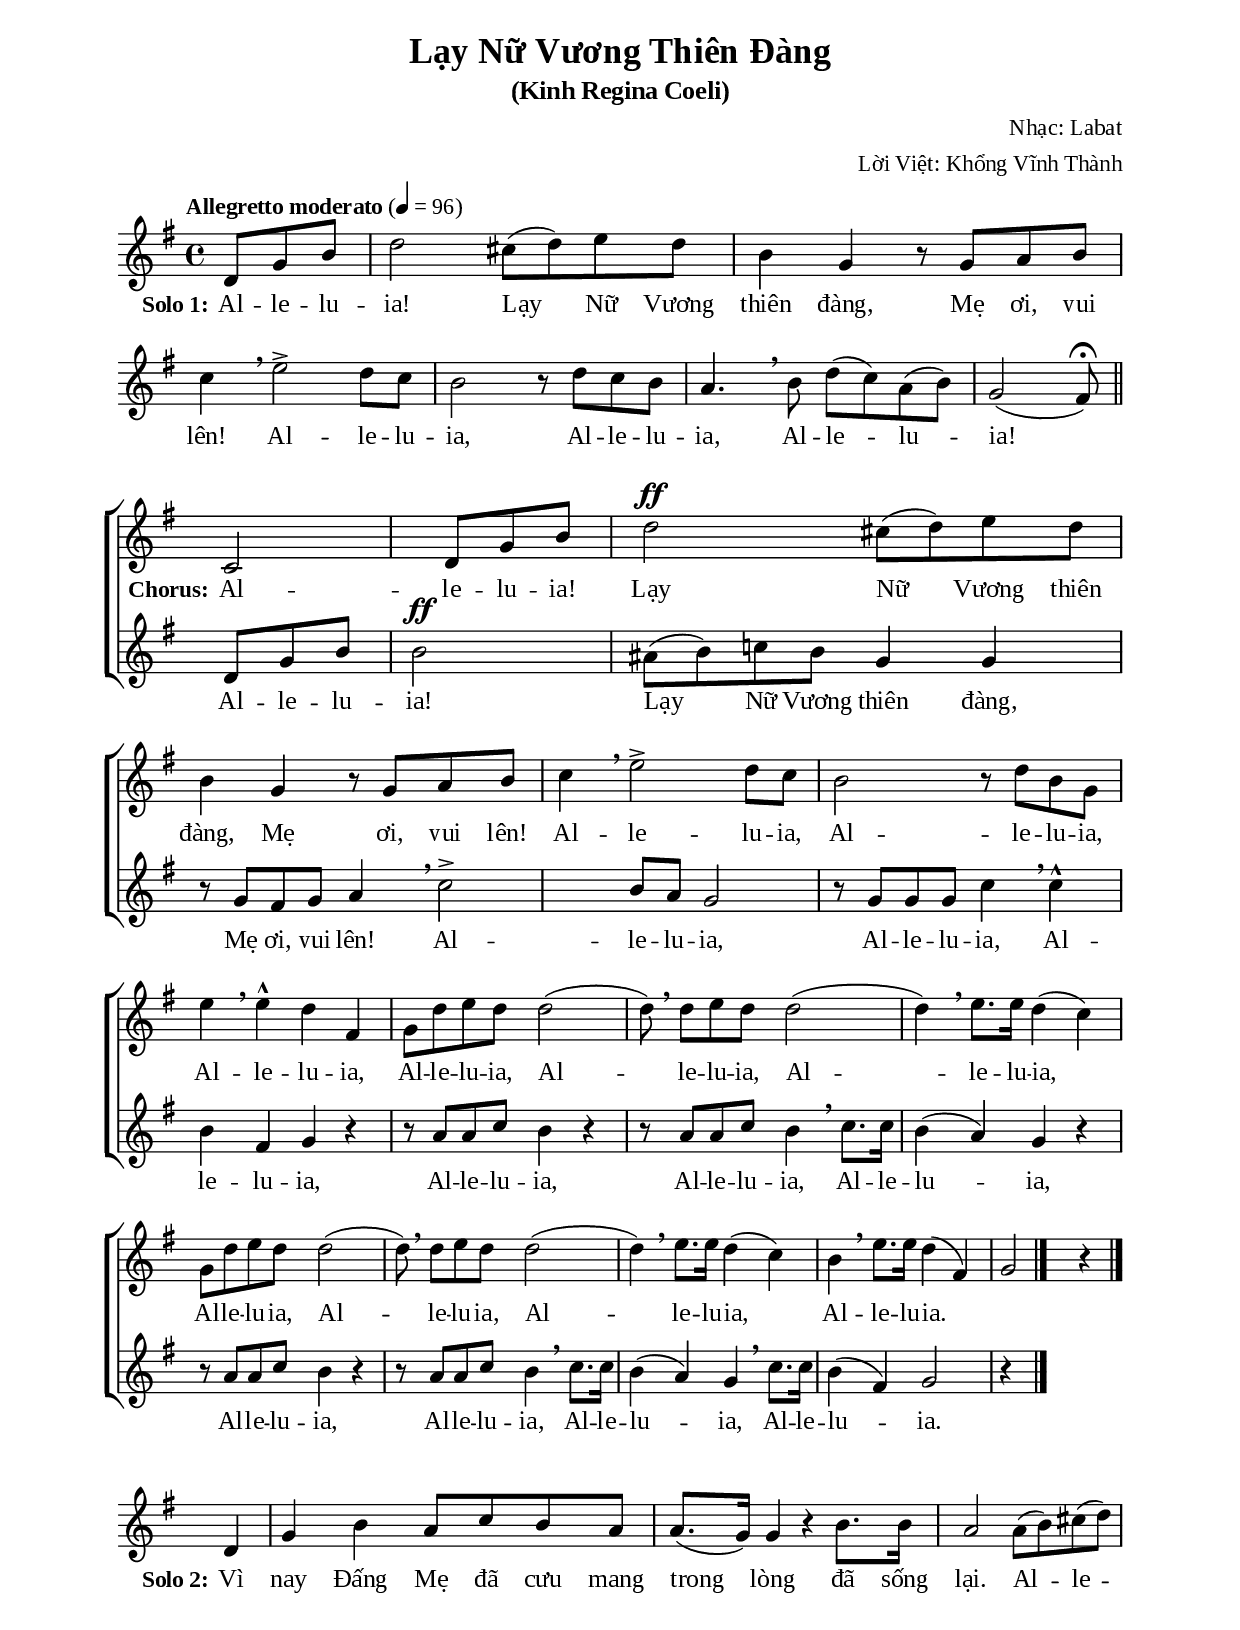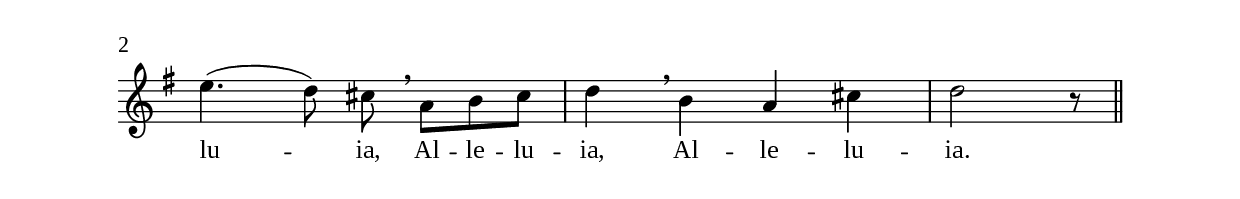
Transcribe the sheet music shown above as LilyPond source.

% Cài đặt chung
\version "2.20.0"
\include "english.ly"

\header {
  title = "Lạy Nữ Vương Thiên Đàng"
  subtitle = "(Kinh Regina Coeli)"
  composer = "Nhạc: Labat"
  arranger = "Lời Việt: Khổng Vĩnh Thành"
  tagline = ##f
}

global = {
  \key g \major
  \time 4/4
}

\paper {
  #(set-paper-size "a4")
  top-margin = 15\mm
  bottom-margin = 15\mm
  left-margin = 20\mm
  right-margin = 20\mm
  indent = #0
  #(define fonts
	 (make-pango-font-tree "Liberation Serif"
	 		       "Liberation Serif"
			       "Liberation Serif"
			       (/ 20 20)))
}

inNghieng = { \override LyricText.font-shape = #'italic }

% Nhạc điệp khúc
nhacSoloMot = \relative c' {
  \tempo "Allegretto moderato" 4 = 96
  \override Lyrics.LyricSpace.minimum-distance = #2.5
  \override Score.BarNumber.break-visibility = ##(#f #f #f)
  \partial 4. d8 g b |
  d2 cs8 (d) e d |
  b4 g r8 g a b |
  c4 \breathe e2 -> d8 c |
  b2 r8 d c b |
  a4. \breathe b8 d (c) a (b) |
  g2 (fs8) \fermata \bar "||"
}

nhacDiepKhucSop = \relative c' {
  \override Lyrics.LyricSpace.minimum-distance = #2.5
  \override Score.BarNumber.break-visibility = ##(#f #f #f)
  2
  \partial 4. d8 g b |
  d2 ^\ff cs8 (d) e d |
  b4 g r8 g a b |
  c4 \breathe e2 -> d8 c |
  b2 r8 d b g |
  e'4 \breathe e -^ d fs, |
  g8 d' e d d2 ( |
  d8) \breathe d e d d2 ( |
  d4) \breathe e8. e16 d4 (c) |
  g8 d' e d d2 ( |
  d8) \breathe d e d d2 ( |
  d4) \breathe e8. e16 d4 (c) |
  b4 \breathe e8. e16 d4 (fs,) |
  g2 r4 \bar "|."
}

nhacDiepKhucBass = \relative c' {
  \override Lyrics.LyricSpace.minimum-distance = #2.5
  \override Score.BarNumber.break-visibility = ##(#f #f #f)
  \partial 4. d8 g b |
  b2 ^\ff as8 (b) c! b |
  g4 g r8 g8 fs g |
  a4 \breathe c2 -> b8 a |
  g2 r8 g g g |
  c4 \breathe c -^ b fs |
  g4 r4 r8 a a c |
  b4 r r8 a a c |
  b4 \breathe c8. c16 b4 (a) |
  g4 r4 r8 a a c |
  b4 r4 r8 a a c |
  b4 \breathe c8. c16 b4 (a) |
  g \breathe c8. c16 b4 (fs) |
  g2 r4 \bar "|."
}

% Nhạc phiên khúc một
nhacSoloHai = \relative c' {
  \override Lyrics.LyricSpace.minimum-distance = #2.5
  \override Score.BarNumber.break-visibility = ##(#f #f #f)
  \partial 4 d4 |
  g b a8 c b a |
  a8. (g16) g4 r b8. b16 |
  a2 a8 (b) cs (d) |
  e4. (d8) cs \breathe a b cs |
  d4 \breathe b a cs |
  d2 r8 \bar "||"
}

% Lời phiên khúc
loiPhienKhucMot = \lyricmode {
  \set stanza = #"Solo 1:"
  Al -- le -- lu -- ia! Lạy Nữ Vương thiên đàng, Mẹ ơi, vui lên!
  Al -- le -- lu -- ia, Al -- le -- lu -- ia, Al -- le -- lu -- ia!
}

% Lời điệp khúc
loiDiepKhucSop = \lyricmode {
  \set stanza = #"Chorus:"
  Al -- le -- lu -- ia! Lạy Nữ Vương thiên đàng, Mẹ ơi, vui lên!
  Al -- le -- lu -- ia, Al -- le -- lu -- ia, Al -- le -- lu -- ia,
  Al -- le -- lu -- ia, Al -- le -- lu -- ia, Al -- le -- lu -- ia,
  Al -- le -- lu -- ia, Al -- le -- lu -- ia, Al -- le -- lu -- ia,
  Al -- le -- lu -- ia.
}

loiDiepKhucBass = \lyricmode {
  Al -- le -- lu -- ia! Lạy Nữ Vương thiên đàng, Mẹ ơi, vui lên!
  Al -- le -- lu -- ia, Al -- le -- lu -- ia, Al -- le -- lu -- ia,
  Al -- le -- lu -- ia, Al -- le -- lu -- ia, Al -- le -- lu -- ia,
  Al -- le -- lu -- ia, Al -- le -- lu -- ia, Al -- le -- lu -- ia,
  Al -- le -- lu -- ia.
}

% Lời phiên khúc hai
loiPhienKhucHai = \lyricmode {
  \set stanza = #"Solo 2:"
  Vì nay Đấng Mẹ đã cưu mang trong lòng đã sống lại.
  Al -- le -- lu -- ia, Al -- le -- lu -- ia, Al -- le -- lu -- ia.
}

% Dàn trang
\score {
  \new ChoirStaff <<
    \new Staff = soloMot <<
      \new Voice = "sopranos" {
        \global \stemNeutral \nhacSoloMot
      }
    >>
    \new Lyrics \lyricsto sopranos \loiPhienKhucMot
  >>
}

\score {
  \new ChoirStaff <<
    \new Staff <<
      \override Staff.TimeSignature.transparent = ##t
      \new Voice = "Soprano" { \clef treble \global \nhacDiepKhucSop }
      \new Lyrics \lyricsto Soprano \loiDiepKhucSop
    >>
    \new Staff <<
      \override Staff.TimeSignature.transparent = ##t
      \new Voice = "Bass" { \clef treble \global \nhacDiepKhucBass }
      \new Lyrics \lyricsto Bass \loiDiepKhucBass
    >>
  >>
}

\score {
  \new ChoirStaff <<
    \new Staff = soloHai <<
      \override Staff.TimeSignature.transparent = ##t
      \new Voice = "sopranos" {
        \global \stemNeutral \nhacSoloHai
      }
    >>
    \new Lyrics \lyricsto sopranos \loiPhienKhucHai
  >>
}
